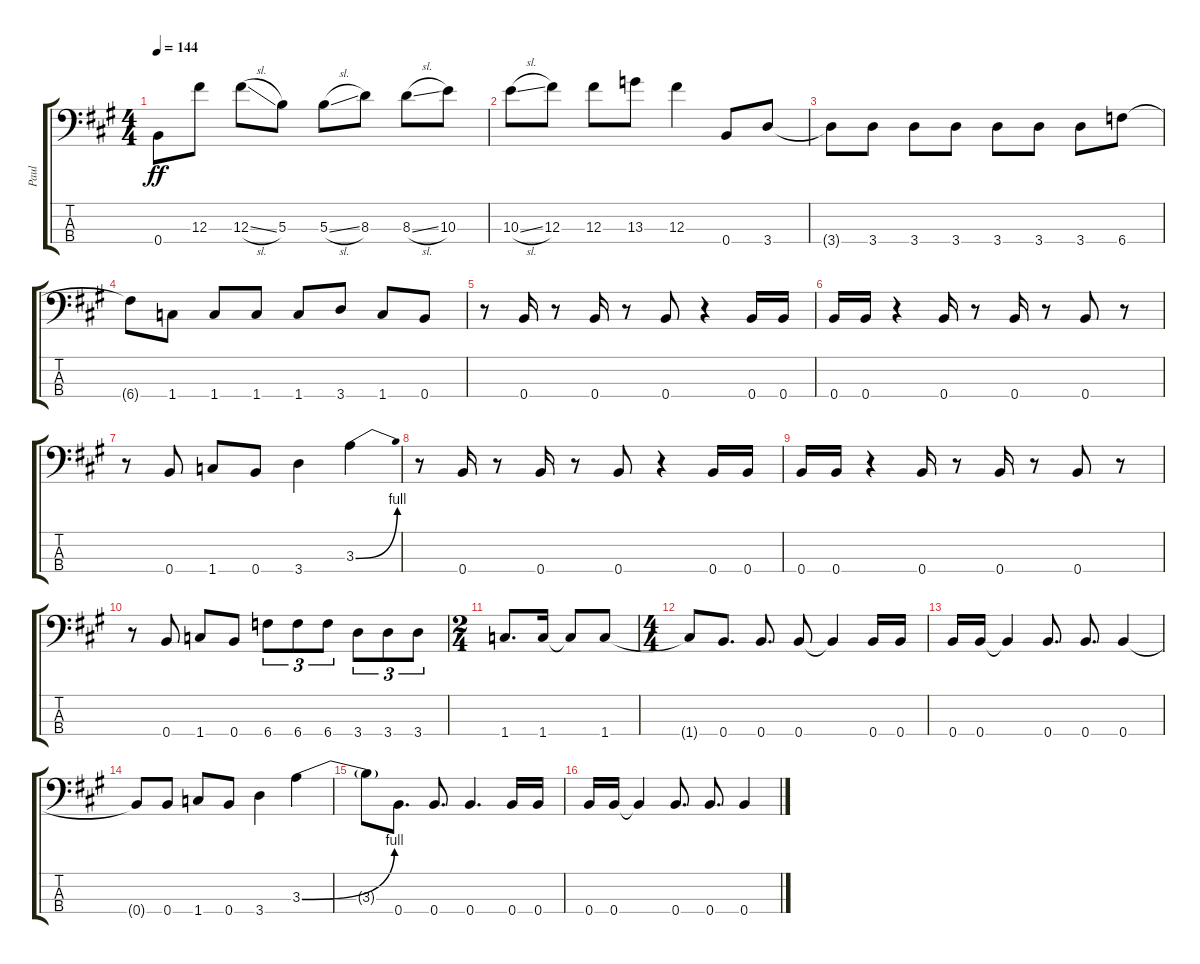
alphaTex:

\track ("Paul" "Paul") {instrument electricbassfinger}
\staff {score tabs}
\tuning (E3 B2 Gb2 B1) {hide}
\ts (4 4)
\tempo 144
\clef f4
\ks a
0.4.8{dy ff} 12.3.8 12.3{sl}.8 5.3.8 5.3{sl}.8 8.3.8 8.3{sl}.8 10.3.8 |
10.3{sl}.8 12.3.8 12.3.8 13.3.8 12.3.4 0.4.8 3.4.8 |
3.4{t}.8 3.4.8 3.4.8 3.4.8 3.4.8 3.4.8 3.4.8 6.4.8 |
6.4{t}.8 1.4.8 1.4.8 1.4.8 1.4.8 3.4.8 1.4.8 0.4.8 |
r.8 0.4.16 r.8 0.4.16 r.8 0.4.8 r.4 0.4.16 0.4.16 |
0.4.16 0.4.16 r.4 0.4.16 r.8 0.4.16 r.8 0.4.8 r.8 |
r.8 0.4.8 1.4.8 0.4.8 3.4.4 3.3{be (bend 0 0 60 4)}.4 |
r.8 0.4.16 r.8 0.4.16 r.8 0.4.8 r.4 0.4.16 0.4.16 |
0.4.16 0.4.16 r.4 0.4.16 r.8 0.4.16 r.8 0.4.8 r.8 |
r.8 0.4.8 1.4.8 0.4.8 6.4.8{tu (3 2)} 6.4.8{tu (3 2)} 6.4.8{tu (3 2)} 3.4.8{tu (3 2)} 3.4.8{tu (3 2)} 3.4.8{tu (3 2)} |
\ts (2 4)
1.4.8{d} 1.4.16 1.4{t}.8 1.4.8 |
\ts (4 4)
1.4{t}.8 0.4.8{d} 0.4.8{d} 0.4.8 0.4{t}.4 0.4.16 0.4.16 |
0.4.16 0.4.16 0.4{t}.4 0.4.8{d} 0.4.8{d} 0.4.4 |
0.4{t}.8 0.4.8 1.4.8 0.4.8 3.4.4 3.3{be (bend 0 0 60 4)}.4 |
3.3{t}.8 0.4.8{d} 0.4.8{d} 0.4.4{d} 0.4.16 0.4.16 |
0.4.16 0.4.16 0.4{t}.4 0.4.8{d} 0.4.8{d} 0.4.4
